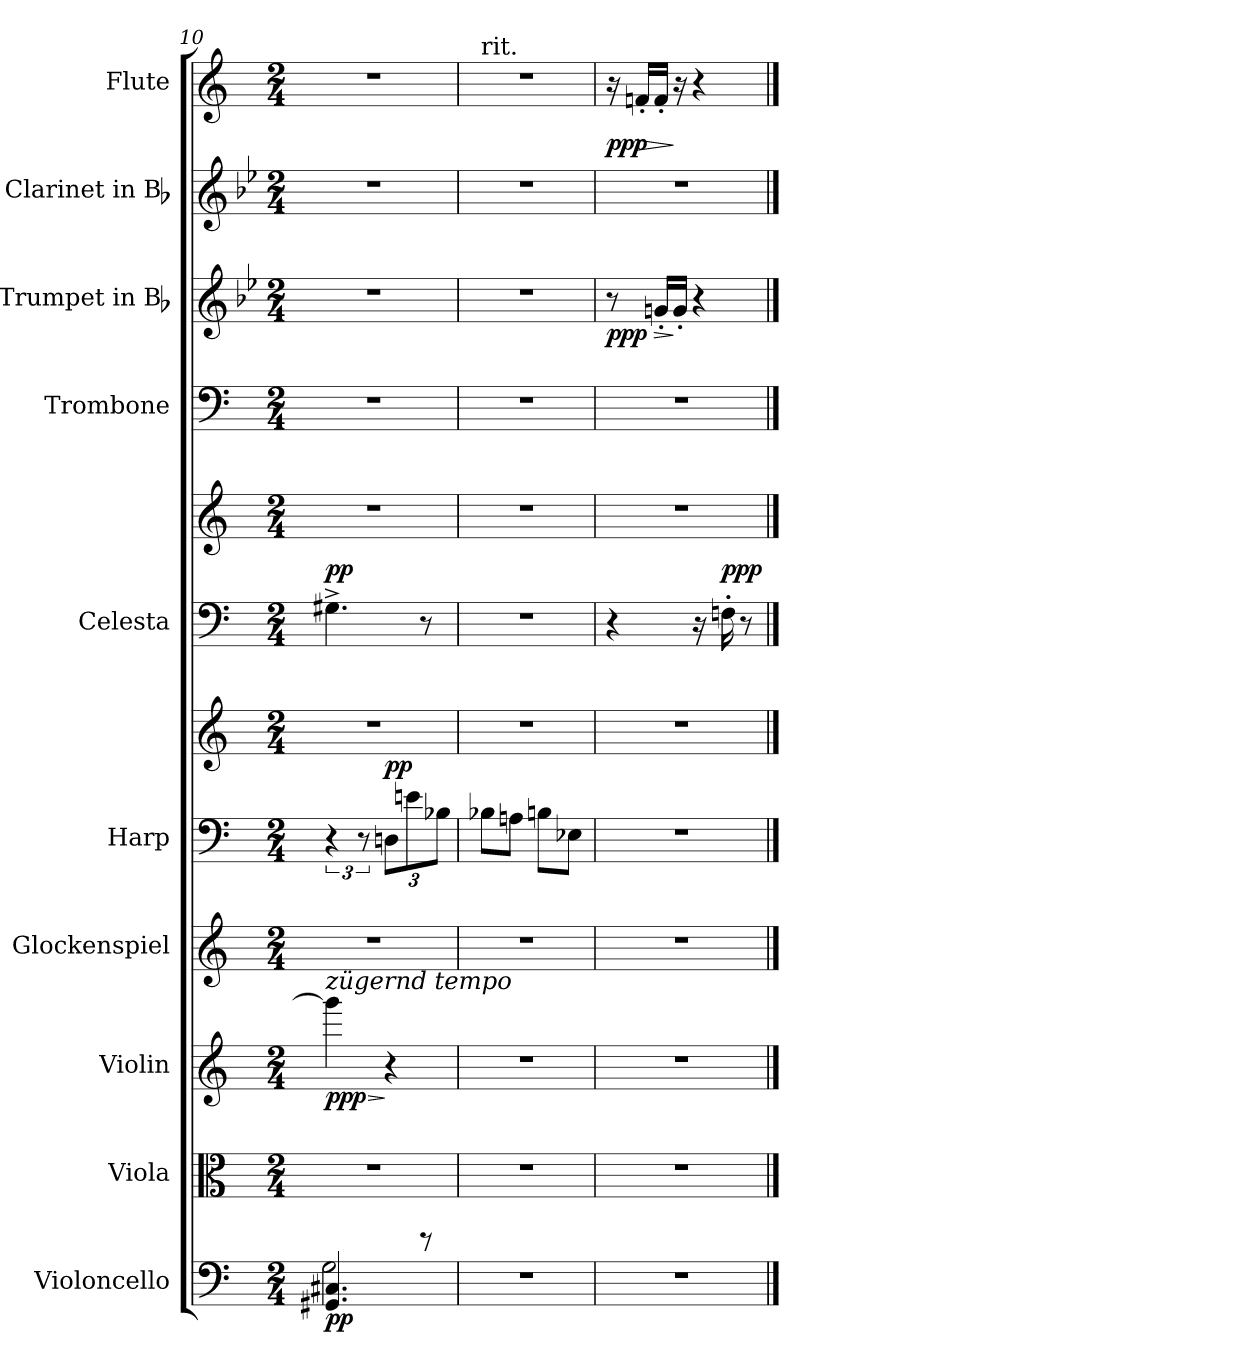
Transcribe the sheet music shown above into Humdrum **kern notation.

**kern	**dynam	**kern	**kern	**dynam	**kern	**kern	**kern	**dynam	**kern	**kern	**dynam	**kern	**kern	**dynam	**kern	**kern	**dynam
*part10	*part10	*part9	*part8	*part8	*part7	*part6	*part6	*part6	*part5	*part5	*part5	*part4	*part3	*part3	*part2	*part1	*part1
*staff12	*staff12	*staff11	*staff10	*staff10	*staff9	*staff8	*staff7	*staff7/8	*staff6	*staff5	*staff5/6	*staff4	*staff3	*staff3	*staff2	*staff1	*staff1
*I"Violoncello	*	*I"Viola	*I"Violin	*	*I"Glockenspiel	*I"Harp	*	*	*I"Celesta	*	*	*I"Trombone	*I"Trumpet in Bb	*	*I"Clarinet in Bb	*I"Flute	*
*I'Vc.	*	*I'Vla.	*I'Vln.	*	*I'Glock.	*I'Hp	*	*	*I'Clst	*	*	*I'Tbn.	*I'Tpt.	*	*I'Cl.	*I'Fl.	*
*clefF4	*	*clefC3	*clefG2	*	*clefG2	*clefF4	*clefG2	*	*clefF4	*clefG2	*	*clefF4	*clefG2	*	*clefG2	*clefG2	*
*k[]	*	*k[]	*k[]	*	*k[]	*k[]	*k[]	*	*k[]	*k[]	*	*k[]	*k[b-e-]	*	*k[b-e-]	*k[]	*
*M2/4	*	*M2/4	*M2/4	*	*M2/4	*M2/4	*M2/4	*	*M2/4	*M2/4	*	*M2/4	*M2/4	*	*M2/4	*M2/4	*
=10	=10	=10	=10	=10	=10	=10	=10	=10	=10	=10	=10	=10	=10	=10	=10	=10	=10
*^	*	*	*	*	*	*	*	*	*	*	*	*	*	*	*	*	*
!	!	!	!	!LO:TX:a:i:t=zügernd tempo	!	!	!	!	!	!	!	!	!	!	!	!	!	!
!	!	!	!	!	!LO:HP:b	!	!	!	!	!	!	!	!	!	!	!	!	!
*	*	*	*	*	*	*	*	*^	*	*	*	*	*	*	*	*	*	*
4.GG#X 4.C#X	2G	pp	2r	4ggg]	> ppp	2r	6r	2r	4ryy	.	4.G#X^	2r	pp	2r	2r	.	2r	2r	.
.	.	.	.	.	.	.	12r	.	.	.	.	.	.	.	.	.	.	.	.
.	.	.	.	4r	]	.	12DnL	.	4ryy	pp	.	.	.	.	.	.	.	.	.
.	.	.	.	.	.	.	12en	.	.	.	.	.	.	.	.	.	.	.	.
8r	.	.	.	.	.	.	.	.	.	.	8r	.	.	.	.	.	.	.	.
.	.	.	.	.	.	.	12B-XJ	.	.	.	.	.	.	.	.	.	.	.	.
*v	*v	*	*	*	*	*	*	*	*	*	*	*	*	*	*	*	*	*	*
=11	=11	=11	=11	=11	=11	=11	=11	=11	=11	=11	=11	=11	=11	=11	=11	=11	=11	=11
!	!	!	!	!	!	!	!	!	!	!	!	!	!	!	!	!	!LO:TX:a:t=rit.	!
*	*	*	*	*	*	*	*v	*v	*	*	*	*	*	*	*	*	*	*
2r	.	2r	2r	.	2r	8B-XL	2r	.	2r	2r	.	2r	2r	.	2r	2r	.
.	.	.	.	.	.	8AnJ	.	.	.	.	.	.	.	.	.	.	.
.	.	.	.	.	.	8BnL	.	.	.	.	.	.	.	.	.	.	.
.	.	.	.	.	.	8E-XJ	.	.	.	.	.	.	.	.	.	.	.
=12	=12	=12	=12	=12	=12	=12	=12	=12	=12	=12	=12	=12	=12	=12	=12	=12	=12
*	*	*	*	*	*	*	*	*	*	*^	*	*	*	*	*	*	*
2r	.	2r	2r	.	2r	2r	2r	.	4r	2r	4ryy	.	2r	8r	ppp	2r	16r	ppp
!	!	!	!	!	!	!	!	!	!	!	!	!	!	!	!	!	!	!LO:HP:b
.	.	.	.	.	.	.	.	.	.	.	.	.	.	.	.	.	16fn'LL	>
!	!	!	!	!	!	!	!	!	!	!	!	!	!	!	!LO:HP:b	!	!	!
.	.	.	.	.	.	.	.	.	.	.	.	.	.	16gn'LL	>	.	16f'JJ	.
.	.	.	.	.	.	.	.	.	.	.	.	.	.	16g'JJ	]	.	16r	]
.	.	.	.	.	.	.	.	.	16r	.	16ryy	.	.	4r	.	.	4r	.
.	.	.	.	.	.	.	.	.	16Fn'	.	8.ryy	ppp	.	.	.	.	.	.
.	.	.	.	.	.	.	.	.	8r	.	.	.	.	.	.	.	.	.
*	*	*	*	*	*	*	*	*	*	*v	*v	*	*	*	*	*	*	*
==	==	==	==	==	==	==	==	==	==	==	==	==	==	==	==	==	==
*-	*-	*-	*-	*-	*-	*-	*-	*-	*-	*-	*-	*-	*-	*-	*-	*-	*-
